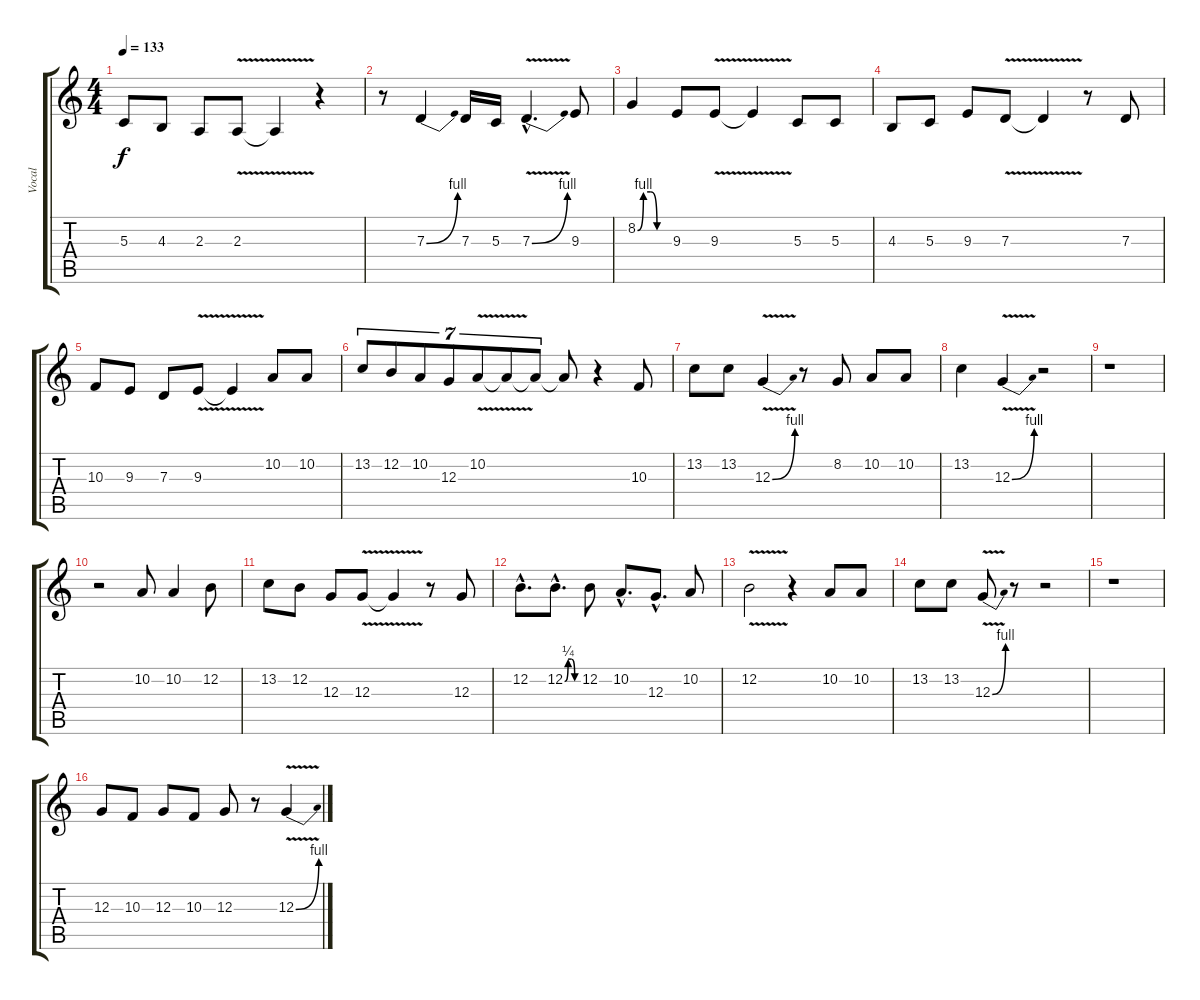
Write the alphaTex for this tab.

\track ("Vocal" "Vocal") {instrument tenorsax}
\staff {score tabs}
\tuning (E4 B3 G3 D3 A2 E2) {hide}
\ts (4 4)
\tempo 133
\clef g2
\ks c
5.3.8{dy f} 4.3.8 2.3.8 2.3{v}.8 2.3{t}.4 r.4 |
r.8 7.3{be (bend 0 0 60 4)}.4 7.3.16 5.3.16 7.3{be (bend 0 0 60 4) v hac}.4{d} 9.3.8 |
8.2{be (custom 0 0 11 4 25 4 37 0 60 0)}.4 9.3.8 9.3{v}.8 9.3{t}.4 5.3.8 5.3.8 |
4.3.8 5.3.8 9.3.8 7.3{v}.8 7.3{t}.4 r.8 7.3.8 |
10.3.8 9.3.8 7.3.8 9.3{v}.8 9.3{t}.4 10.2.8 10.2.8 |
13.2.8{tu (7 4)} 12.2.8{tu (7 4)} 10.2.8{tu (7 4)} 12.3.8{tu (7 4)} 10.2{v}.8{tu (7 4)} 10.2{t}.8{tu (7 4)} 10.2{t}.8{tu (7 4)} 10.2{t}.8 r.4 10.3.8 |
13.2.8 13.2.8 12.3{be (bend 0 0 60 4) v}.4 r.8 8.2.8 10.2.8 10.2.8 |
13.2.4 12.3{be (bend 0 0 60 4) v}.4 r.2 |
r.1 |
r.2 10.2.8 10.2.4 12.2.8 |
13.2.8 12.2.8 12.3.8 12.3{v}.8 12.3{t}.4 r.8 12.3.8 |
12.2{hac}.8{d} 12.2{be (custom 0 0 15 1 30 1 45 0 60 0) hac}.8{d} 12.2.8 10.2{hac}.8{d} 12.3{hac}.8{d} 10.2.8 |
12.2{v}.2 r.4 10.2.8 10.2.8 |
13.2.8 13.2.8 12.3{be (bend 0 0 60 4) v}.8 r.8 r.2 |
r.1 |
12.3.8 10.3.8 12.3.8 10.3.8 12.3.8 r.8 12.3{be (bend 0 0 60 4) v}.4
